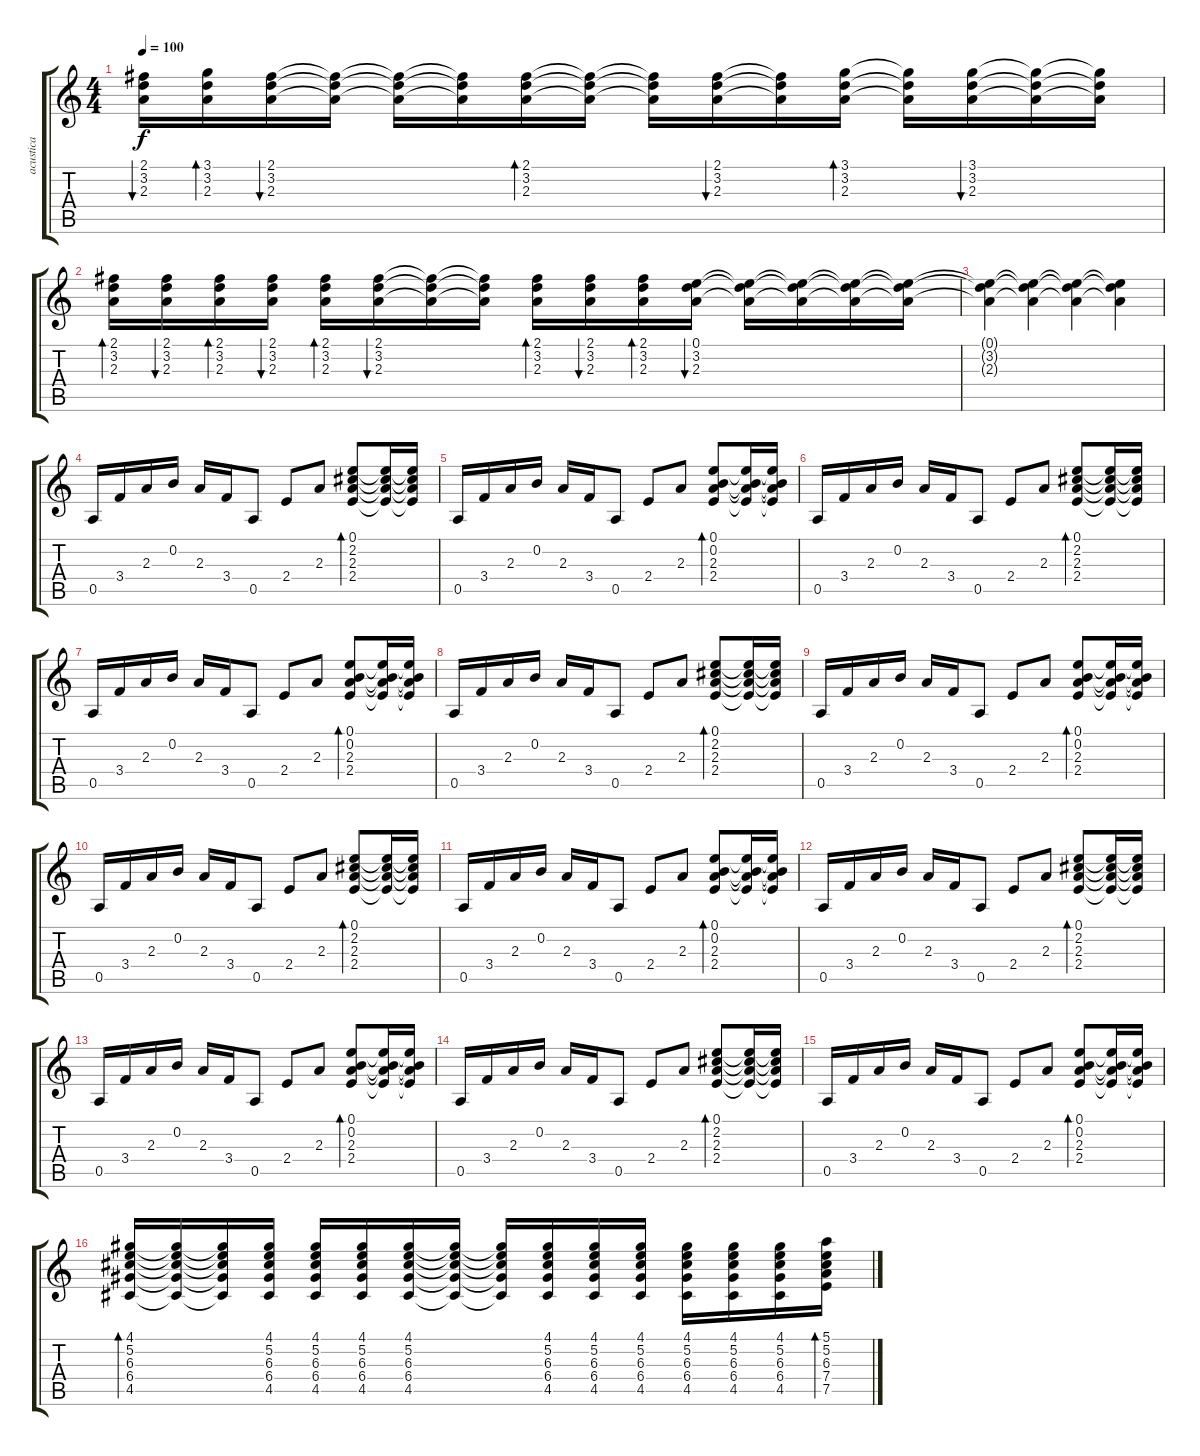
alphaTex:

\track ("acustica" "acustica") {instrument acousticguitarnylon}
\staff {score tabs}
\tuning (E4 B3 G3 D3 A2 E2) {hide}
\ts (4 4)
\tempo 100
\clef g2
\ks c
(2.1 3.2 2.3).16{bu 120 dy f} (3.1 3.2 2.3).16{bd 120} (2.1 3.2 2.3).16{bu 120} (2.1{t} 3.2{t} 2.3{t}).16 (2.1{t} 3.2{t} 2.3{t}).16 (2.1{t} 3.2{t} 2.3{t}).16 (2.1 3.2 2.3).16{bd 120} (2.1{t} 3.2{t} 2.3{t}).16 (2.1{t} 3.2{t} 2.3{t}).16 (2.1 3.2 2.3).16{bu 120} (2.1{t} 3.2{t} 2.3{t}).16 (3.1 3.2 2.3).16{bd 120} (3.1{t} 3.2{t} 2.3{t}).16 (3.1 3.2 2.3).16{bu 120} (3.1{t} 3.2{t} 2.3{t}).16 (3.1{t} 3.2{t} 2.3{t}).16 |
(2.1 3.2 2.3).16{bd 120} (2.1 3.2 2.3).16{bu 120} (2.1 3.2 2.3).16{bd 120} (2.1 3.2 2.3).16{bu 120} (2.1 3.2 2.3).16{bd 120} (2.1 3.2 2.3).16{bu 120} (2.1{t} 3.2{t} 2.3{t}).16 (2.1{t} 3.2{t} 2.3{t}).16 (2.1 3.2 2.3).16{bd 120} (2.1 3.2 2.3).16{bu 120} (2.1 3.2 2.3).16{bd 120} (0.1 3.2 2.3).16{bu 120} (0.1{t} 3.2{t} 2.3{t}).16 (0.1{t} 3.2{t} 2.3{t}).16 (0.1{t} 3.2{t} 2.3{t}).16 (0.1{t} 3.2{t} 2.3{t}).16 |
(0.1{t} 3.2{t} 2.3{t}).4 (0.1{t} 3.2{t} 2.3{t}).4 (0.1{t} 3.2{t} 2.3{t}).4 (0.1{t} 3.2{t} 2.3{t}).4 |
0.5.16 3.4.16 2.3.16 0.2.16 2.3.16 3.4.16 0.5.8 2.4.8 2.3.8 (0.1 2.2 2.3 2.4).8{bd 120} (0.1{t} 2.2{t} 2.3{t} 2.4{t}).16 (0.1{t} 2.2{t} 2.3{t} 2.4{t}).16 |
0.5.16 3.4.16 2.3.16 0.2.16 2.3.16 3.4.16 0.5.8 2.4.8 2.3.8 (0.1 0.2 2.3 2.4).8{bd 120} (0.1{t} 0.2{t} 2.3{t} 2.4{t}).16 (0.1{t} 0.2{t} 2.3{t} 2.4{t}).16 |
0.5.16 3.4.16 2.3.16 0.2.16 2.3.16 3.4.16 0.5.8 2.4.8 2.3.8 (0.1 2.2 2.3 2.4).8{bd 120} (0.1{t} 2.2{t} 2.3{t} 2.4{t}).16 (0.1{t} 2.2{t} 2.3{t} 2.4{t}).16 |
0.5.16 3.4.16 2.3.16 0.2.16 2.3.16 3.4.16 0.5.8 2.4.8 2.3.8 (0.1 0.2 2.3 2.4).8{bd 120} (0.1{t} 0.2{t} 2.3{t} 2.4{t}).16 (0.1{t} 0.2{t} 2.3{t} 2.4{t}).16 |
0.5.16 3.4.16 2.3.16 0.2.16 2.3.16 3.4.16 0.5.8 2.4.8 2.3.8 (0.1 2.2 2.3 2.4).8{bd 120} (0.1{t} 2.2{t} 2.3{t} 2.4{t}).16 (0.1{t} 2.2{t} 2.3{t} 2.4{t}).16 |
0.5.16 3.4.16 2.3.16 0.2.16 2.3.16 3.4.16 0.5.8 2.4.8 2.3.8 (0.1 0.2 2.3 2.4).8{bd 120} (0.1{t} 0.2{t} 2.3{t} 2.4{t}).16 (0.1{t} 0.2{t} 2.3{t} 2.4{t}).16 |
0.5.16 3.4.16 2.3.16 0.2.16 2.3.16 3.4.16 0.5.8 2.4.8 2.3.8 (0.1 2.2 2.3 2.4).8{bd 120} (0.1{t} 2.2{t} 2.3{t} 2.4{t}).16 (0.1{t} 2.2{t} 2.3{t} 2.4{t}).16 |
0.5.16 3.4.16 2.3.16 0.2.16 2.3.16 3.4.16 0.5.8 2.4.8 2.3.8 (0.1 0.2 2.3 2.4).8{bd 120} (0.1{t} 0.2{t} 2.3{t} 2.4{t}).16 (0.1{t} 0.2{t} 2.3{t} 2.4{t}).16 |
0.5.16 3.4.16 2.3.16 0.2.16 2.3.16 3.4.16 0.5.8 2.4.8 2.3.8 (0.1 2.2 2.3 2.4).8{bd 120} (0.1{t} 2.2{t} 2.3{t} 2.4{t}).16 (0.1{t} 2.2{t} 2.3{t} 2.4{t}).16 |
0.5.16 3.4.16 2.3.16 0.2.16 2.3.16 3.4.16 0.5.8 2.4.8 2.3.8 (0.1 0.2 2.3 2.4).8{bd 120} (0.1{t} 0.2{t} 2.3{t} 2.4{t}).16 (0.1{t} 0.2{t} 2.3{t} 2.4{t}).16 |
0.5.16 3.4.16 2.3.16 0.2.16 2.3.16 3.4.16 0.5.8 2.4.8 2.3.8 (0.1 2.2 2.3 2.4).8{bd 120} (0.1{t} 2.2{t} 2.3{t} 2.4{t}).16 (0.1{t} 2.2{t} 2.3{t} 2.4{t}).16 |
0.5.16 3.4.16 2.3.16 0.2.16 2.3.16 3.4.16 0.5.8 2.4.8 2.3.8 (0.1 0.2 2.3 2.4).8{bd 120} (0.1{t} 0.2{t} 2.3{t} 2.4{t}).16 (0.1{t} 0.2{t} 2.3{t} 2.4{t}).16 |
(4.1 5.2 6.3 6.4 4.5).16{bd 480} (4.1{t} 5.2{t} 6.3{t} 6.4{t} 4.5{t}).16 (4.1{t} 5.2{t} 6.3{t} 6.4{t} 4.5{t}).16 (4.1 5.2 6.3 6.4 4.5).16 (4.1 5.2 6.3 6.4 4.5).16 (4.1 5.2 6.3 6.4 4.5).16 (4.1 5.2 6.3 6.4 4.5).16 (4.1{t} 5.2{t} 6.3{t} 6.4{t} 4.5{t}).16 (4.1{t} 5.2{t} 6.3{t} 6.4{t} 4.5{t}).16 (4.1 5.2 6.3 6.4 4.5).16 (4.1 5.2 6.3 6.4 4.5).16 (4.1 5.2 6.3 6.4 4.5).16 (4.1 5.2 6.3 6.4 4.5).16 (4.1 5.2 6.3 6.4 4.5).16 (4.1 5.2 6.3 6.4 4.5).16 (5.1 5.2 6.3 7.4 7.5).16{bd 480}
